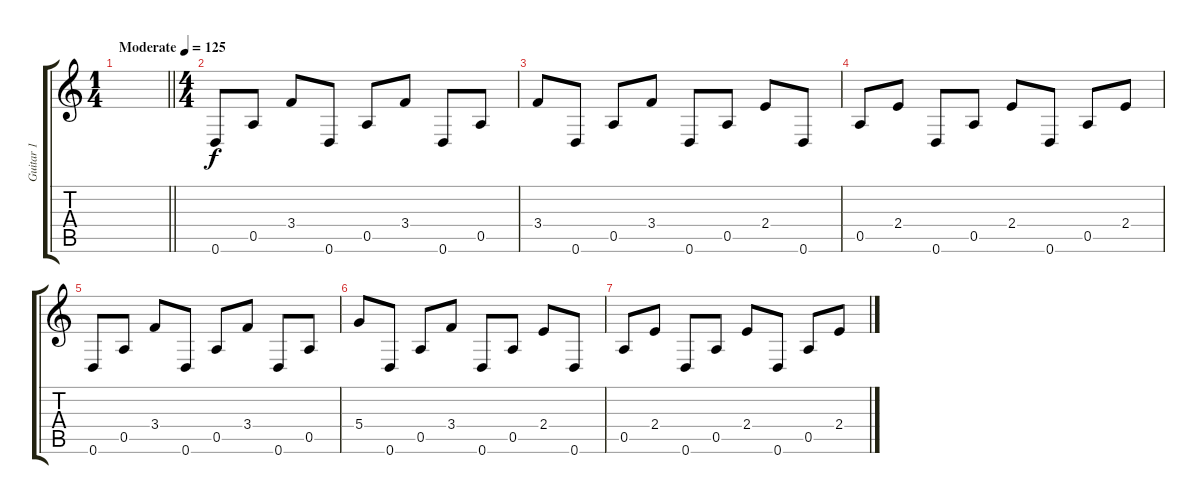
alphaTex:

\track ("Guitar 1" "Guitar 1") {instrument distortionguitar}
\staff {score tabs}
\tuning (E4 B3 G3 D3 A2 D2) {hide}
\ts (1 4)
\tempo (125 "Moderate")
\clef g2
\barLineRight lightlight
\ks c
|
\ts (4 4)
0.6.8 0.5.8 3.4.8 0.6.8 0.5.8 3.4.8 0.6.8 0.5.8 |
3.4.8 0.6.8 0.5.8 3.4.8 0.6.8 0.5.8 2.4.8 0.6.8 |
0.5.8 2.4.8 0.6.8 0.5.8 2.4.8 0.6.8 0.5.8 2.4.8 |
0.6.8 0.5.8 3.4.8 0.6.8 0.5.8 3.4.8 0.6.8 0.5.8 |
5.4.8 0.6.8 0.5.8 3.4.8 0.6.8 0.5.8 2.4.8 0.6.8 |
0.5.8 2.4.8 0.6.8 0.5.8 2.4.8 0.6.8 0.5.8 2.4.8
